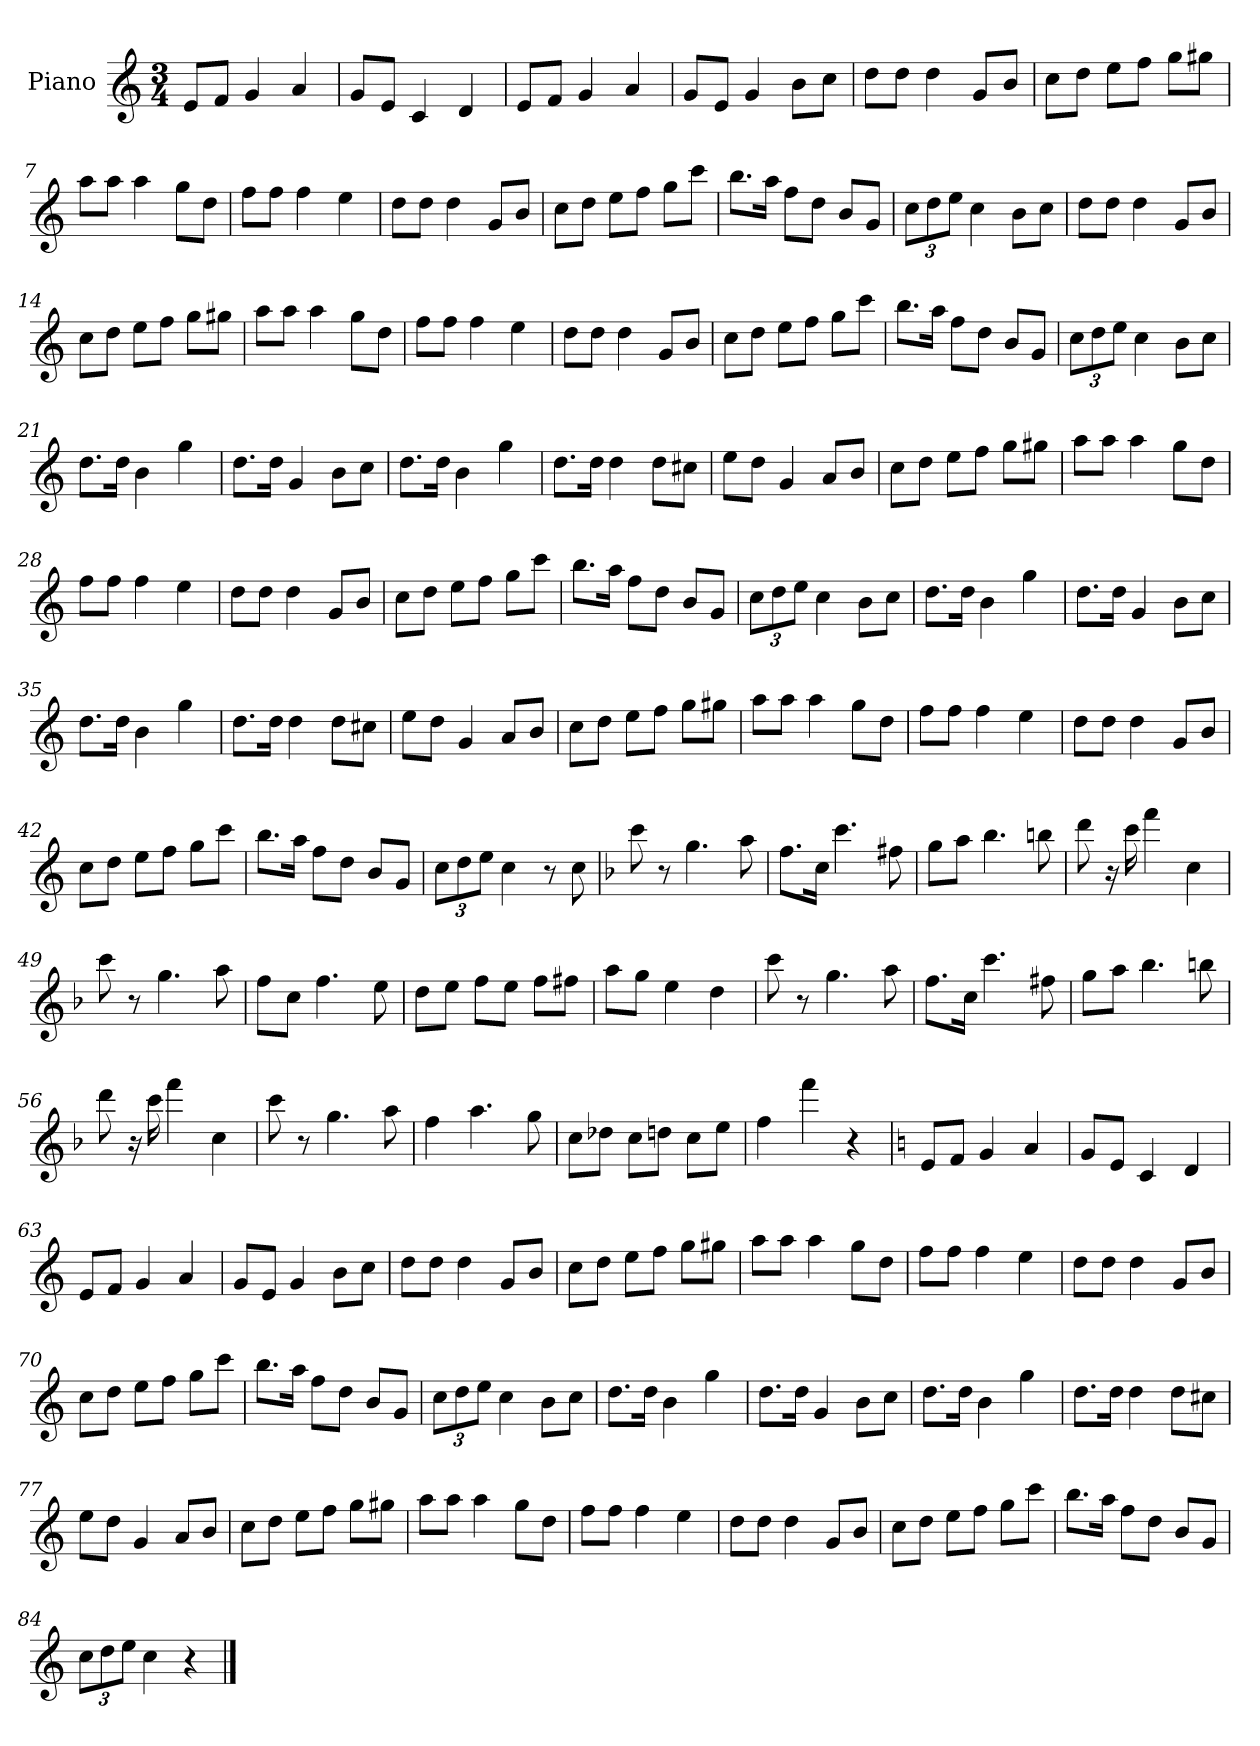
**kern
*part1
*staff1
*I"Piano
*I'Pno
*clefG2
*k[]
*C:
*M3/4
*MM168
=1
8e/L
8f/J
4g
4a
=2
8g/L
8e/J
4c
4d
=3
8e/L
8f/J
4g
4a
=4
8g/L
8e/J
4g
8b\L
8cc\J
=5
8dd\L
8dd\J
4dd
8g/L
8b/J
=6
8cc\L
8dd\J
8ee\L
8ff\J
8gg\L
8gg#X\J
=7
8aa\L
8aa\J
4aa
8gg\L
8dd\J
=8
8ff\L
8ff\J
4ff
4ee
=9
8dd\L
8dd\J
4dd
8g/L
8b/J
=10
8cc\L
8dd\J
8ee\L
8ff\J
8gg\L
8ccc\J
=11
8.bb\L
16aa\Jk
8ff\L
8dd\J
8b/L
8g/J
=12
12cc\L
12dd\
12ee\J
4cc
8b\L
8cc\J
=13
8dd\L
8dd\J
4dd
8g/L
8b/J
=14
8cc\L
8dd\J
8ee\L
8ff\J
8gg\L
8gg#X\J
=15
8aa\L
8aa\J
4aa
8gg\L
8dd\J
=16
8ff\L
8ff\J
4ff
4ee
=17
8dd\L
8dd\J
4dd
8g/L
8b/J
=18
8cc\L
8dd\J
8ee\L
8ff\J
8gg\L
8ccc\J
=19
8.bb\L
16aa\Jk
8ff\L
8dd\J
8b/L
8g/J
=20
12cc\L
12dd\
12ee\J
4cc
8b\L
8cc\J
=21
8.dd\L
16dd\Jk
4b
4gg
=22
8.dd\L
16dd\Jk
4g
8b\L
8cc\J
=23
8.dd\L
16dd\Jk
4b
4gg
=24
8.dd\L
16dd\Jk
4dd
8dd\L
8cc#X\J
=25
8ee\L
8dd\J
4g
8a/L
8b/J
=26
8cc\L
8dd\J
8ee\L
8ff\J
8gg\L
8gg#X\J
=27
8aa\L
8aa\J
4aa
8gg\L
8dd\J
=28
8ff\L
8ff\J
4ff
4ee
=29
8dd\L
8dd\J
4dd
8g/L
8b/J
=30
8cc\L
8dd\J
8ee\L
8ff\J
8gg\L
8ccc\J
=31
8.bb\L
16aa\Jk
8ff\L
8dd\J
8b/L
8g/J
=32
12cc\L
12dd\
12ee\J
4cc
8b\L
8cc\J
=33
8.dd\L
16dd\Jk
4b
4gg
=34
8.dd\L
16dd\Jk
4g
8b\L
8cc\J
=35
8.dd\L
16dd\Jk
4b
4gg
=36
8.dd\L
16dd\Jk
4dd
8dd\L
8cc#X\J
=37
8ee\L
8dd\J
4g
8a/L
8b/J
=38
8cc\L
8dd\J
8ee\L
8ff\J
8gg\L
8gg#X\J
=39
8aa\L
8aa\J
4aa
8gg\L
8dd\J
=40
8ff\L
8ff\J
4ff
4ee
=41
8dd\L
8dd\J
4dd
8g/L
8b/J
=42
8cc\L
8dd\J
8ee\L
8ff\J
8gg\L
8ccc\J
=43
8.bb\L
16aa\Jk
8ff\L
8dd\J
8b/L
8g/J
=44
12cc\L
12dd\
12ee\J
4cc
8r
8cc
=45
*k[b-]
8ccc
8r
4.gg
8aa
=46
8.ff\L
16cc\Jk
4.ccc
8ff#X
=47
8gg\L
8aa\J
4.bb-
8bbn
=48
8ddd
16r
16ccc
4fff
4cc
=49
8ccc
8r
4.gg
8aa
=50
8ff\L
8cc\J
4.ff
8ee
=51
8dd\L
8ee\J
8ff\L
8ee\J
8ff\L
8ff#X\J
=52
8aa\L
8gg\J
4ee
4dd
=53
8ccc
8r
4.gg
8aa
=54
8.ff\L
16cc\Jk
4.ccc
8ff#X
=55
8gg\L
8aa\J
4.bb-
8bbn
=56
8ddd
16r
16ccc
4fff
4cc
=57
8ccc
8r
4.gg
8aa
=58
4ff
4.aa
8gg
=59
8cc\L
8dd-X\J
8cc\L
8ddn\J
8cc\L
8ee\J
=60
4ff
4fff
4r
=61
*k[]
8e/L
8f/J
4g
4a
=62
8g/L
8e/J
4c
4d
=63
8e/L
8f/J
4g
4a
=64
8g/L
8e/J
4g
8b\L
8cc\J
=65
8dd\L
8dd\J
4dd
8g/L
8b/J
=66
8cc\L
8dd\J
8ee\L
8ff\J
8gg\L
8gg#X\J
=67
8aa\L
8aa\J
4aa
8gg\L
8dd\J
=68
8ff\L
8ff\J
4ff
4ee
=69
8dd\L
8dd\J
4dd
8g/L
8b/J
=70
8cc\L
8dd\J
8ee\L
8ff\J
8gg\L
8ccc\J
=71
8.bb\L
16aa\Jk
8ff\L
8dd\J
8b/L
8g/J
=72
12cc\L
12dd\
12ee\J
4cc
8b\L
8cc\J
=73
8.dd\L
16dd\Jk
4b
4gg
=74
8.dd\L
16dd\Jk
4g
8b\L
8cc\J
=75
8.dd\L
16dd\Jk
4b
4gg
=76
8.dd\L
16dd\Jk
4dd
8dd\L
8cc#X\J
=77
8ee\L
8dd\J
4g
8a/L
8b/J
=78
8cc\L
8dd\J
8ee\L
8ff\J
8gg\L
8gg#X\J
=79
8aa\L
8aa\J
4aa
8gg\L
8dd\J
=80
8ff\L
8ff\J
4ff
4ee
=81
8dd\L
8dd\J
4dd
8g/L
8b/J
=82
8cc\L
8dd\J
8ee\L
8ff\J
8gg\L
8ccc\J
=83
8.bb\L
16aa\Jk
8ff\L
8dd\J
8b/L
8g/J
=84
12cc\L
12dd\
12ee\J
4cc
4r
==
*-
